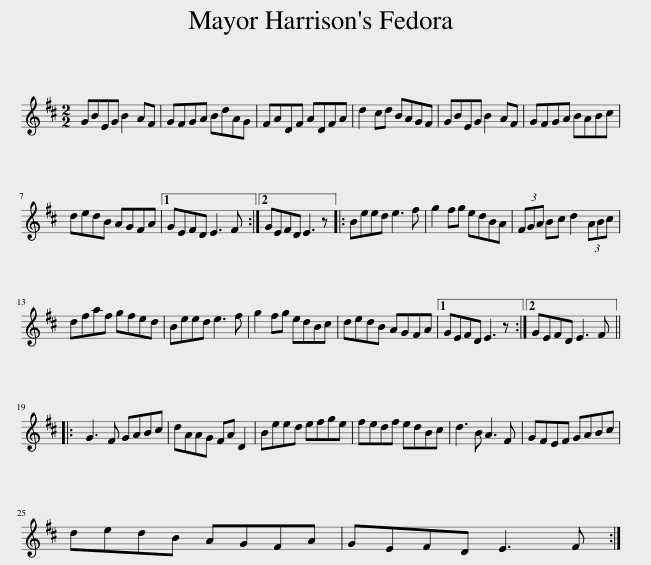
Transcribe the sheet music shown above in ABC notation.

X:1
L:1/8
M:2/2
I:linebreak $
K:D
V:1 treble
V:1
 GBEG B2 AF | GFGA BdAG | FADF ADFA | d2 cd BAGF | GBEG B2 AF | %5
 GFGA BABc |$ dedB AGFA |1 GEFD E3 F :|2 GEFD E3 z |: Beed e3 f | %10
 g2 fg edBA | (3FGA Bc d2 (3ABc |$ dfaf gfed | Beed e3 f | g2 fg edBc | %15
 dedB AGFA |1 GEFD E3 z :|2 GEFD E3 F |:$ G3 F GABc | dAAG FA D2 | %20
 Beed efge | fedf edBc | d3 B A3 F | GFEF GABc |$ dedB AGFA | %25
 GEFD E3 F :| %26
